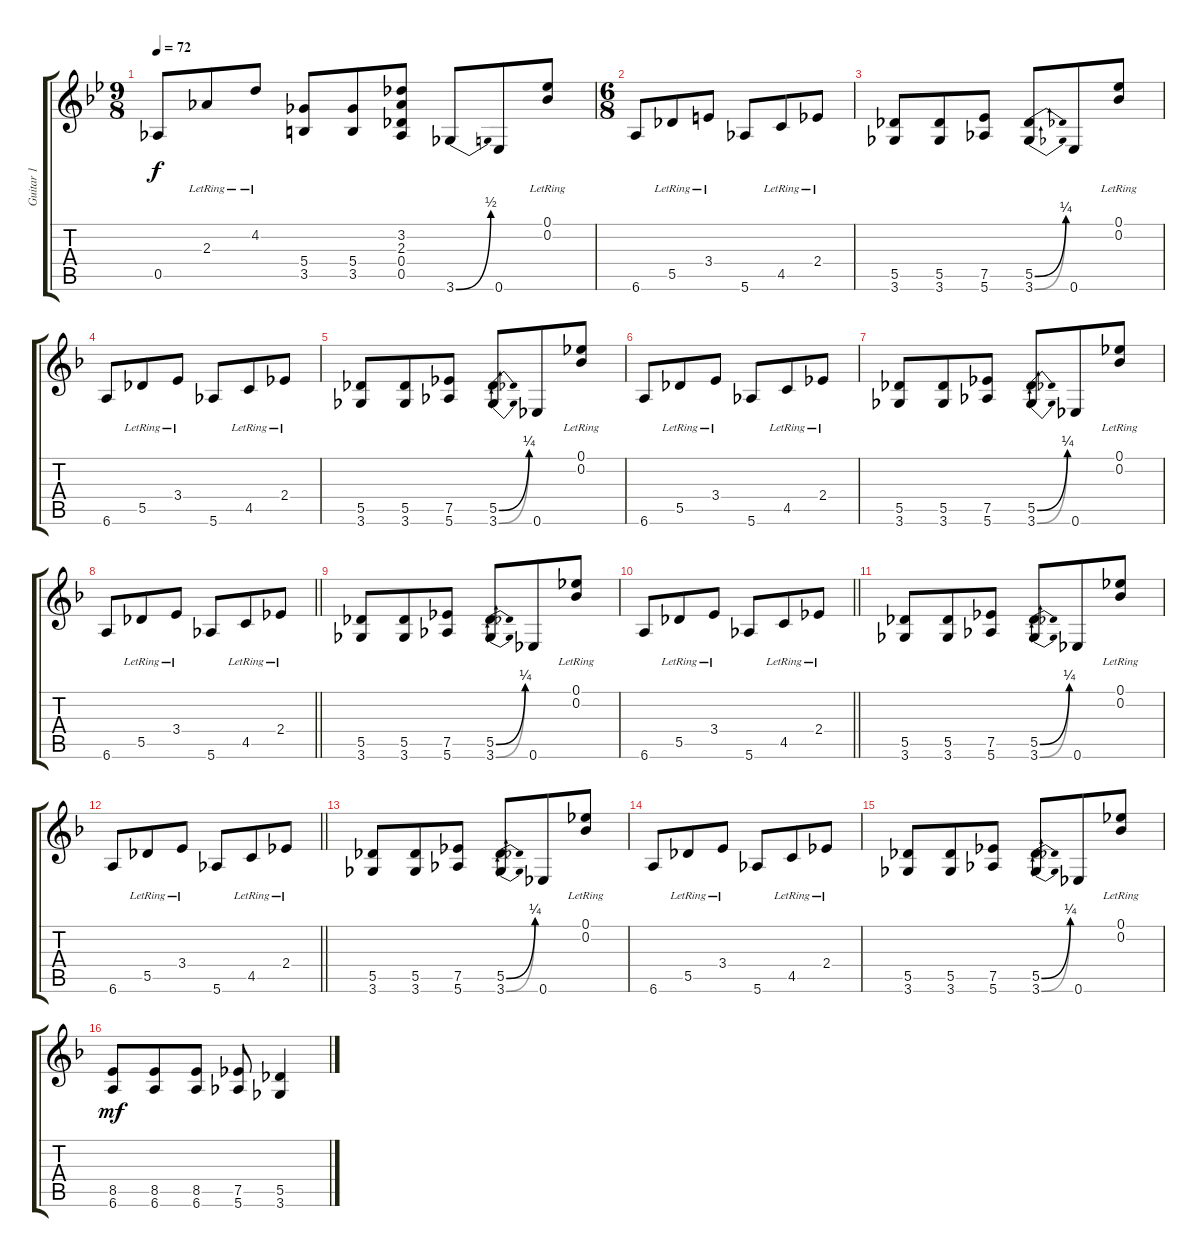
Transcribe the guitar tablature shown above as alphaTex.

\track ("Guitar 1" "Guitar 1") {instrument electricguitarclean}
\staff {score tabs}
\tuning (Eb4 Bb3 Gb3 Db3 Ab2 Eb2) {hide}
\ts (9 8)
\tempo 72
\clef g2
\ks bb
0.5.8{dy f} 2.3{lr}.8 4.2{lr}.8 (5.4 3.5).8 (5.4 3.5).8 (3.2 2.3 0.4 0.5).8 3.6{be (bend 0 0 60 2)}.8 0.6.8 (0.1{lr} 0.2{lr}).8 |
\ts (6 8)
6.6.8 5.5{lr}.8 3.4{lr}.8 5.6.8 4.5{lr}.8 2.4{lr}.8 |
(5.5 3.6).8 (5.5 3.6).8 (7.5 5.6).8 (5.5{be (bend 0 0 60 1)} 3.6{be (bend 0 0 60 1)}).8 0.6.8 (0.1{lr} 0.2{lr}).8 |
\ks f
6.6.8 5.5{lr}.8 3.4{lr}.8 5.6.8 4.5{lr}.8 2.4{lr}.8 |
(5.5 3.6).8 (5.5 3.6).8 (7.5 5.6).8 (5.5{be (bend 0 0 60 1)} 3.6{be (bend 0 0 60 1)}).8 0.6.8 (0.1{lr} 0.2{lr}).8 |
6.6.8 5.5{lr}.8 3.4{lr}.8 5.6.8 4.5{lr}.8 2.4{lr}.8 |
(5.5 3.6).8 (5.5 3.6).8 (7.5 5.6).8 (5.5{be (bend 0 0 60 1)} 3.6{be (bend 0 0 60 1)}).8 0.6.8 (0.1{lr} 0.2{lr}).8 |
\barLineRight lightlight
6.6.8 5.5{lr}.8 3.4{lr}.8 5.6.8 4.5{lr}.8 2.4{lr}.8 |
(5.5 3.6).8 (5.5 3.6).8 (7.5 5.6).8 (5.5{be (bend 0 0 60 1)} 3.6{be (bend 0 0 60 1)}).8 0.6.8 (0.1{lr} 0.2{lr}).8 |
\barLineRight lightlight
6.6.8 5.5{lr}.8 3.4{lr}.8 5.6.8 4.5{lr}.8 2.4{lr}.8 |
(5.5 3.6).8 (5.5 3.6).8 (7.5 5.6).8 (5.5{be (bend 0 0 60 1)} 3.6{be (bend 0 0 60 1)}).8 0.6.8 (0.1{lr} 0.2{lr}).8 |
\barLineRight lightlight
6.6.8 5.5{lr}.8 3.4{lr}.8 5.6.8 4.5{lr}.8 2.4{lr}.8 |
(5.5 3.6).8 (5.5 3.6).8 (7.5 5.6).8 (5.5{be (bend 0 0 60 1)} 3.6{be (bend 0 0 60 1)}).8 0.6.8 (0.1{lr} 0.2{lr}).8 |
6.6.8 5.5{lr}.8 3.4{lr}.8 5.6.8 4.5{lr}.8 2.4{lr}.8 |
(5.5 3.6).8 (5.5 3.6).8 (7.5 5.6).8 (5.5{be (bend 0 0 60 1)} 3.6{be (bend 0 0 60 1)}).8 0.6.8 (0.1{lr} 0.2{lr}).8 |
(8.5 6.6).8{dy mf} (8.5 6.6).8 (8.5 6.6).8 (7.5 5.6).8 (5.5 3.6).4
